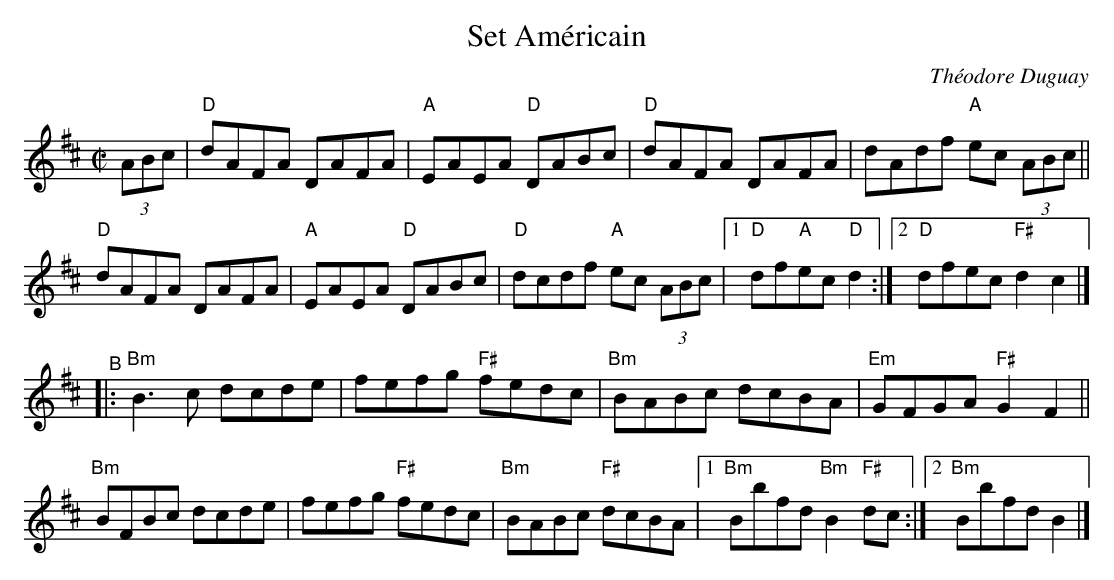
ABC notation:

X:1
T:Set Am\'ericain
C:Th\'eodore Duguay
M:C|
L:1/8
K:D
(3ABc |\
"D"dAFA DAFA | "A"EAEA "D"DABc | "D"dAFA DAFA | dAdf "A"ec (3ABc ||
"D"dAFA DAFA | "A"EAEA "D"DABc | "D"dcdf "A"ec (3ABc |1 "D" df"A"ec "D"d2 :|[2 "D"dfec "F#"d2c2 |]
"^B"|:\
"Bm"B3c dcde | fefg "F#"fedc | "Bm"BABc dcBA | "Em"GFGA "F#"G2F2 ||
"Bm"BFBc dcde | fefg "F#"fedc | "Bm"BABc "F#"dcBA |1 "Bm"Bbfd "Bm"B2 "F#"dc :| [2 "Bm"Bbfd B2 |]
